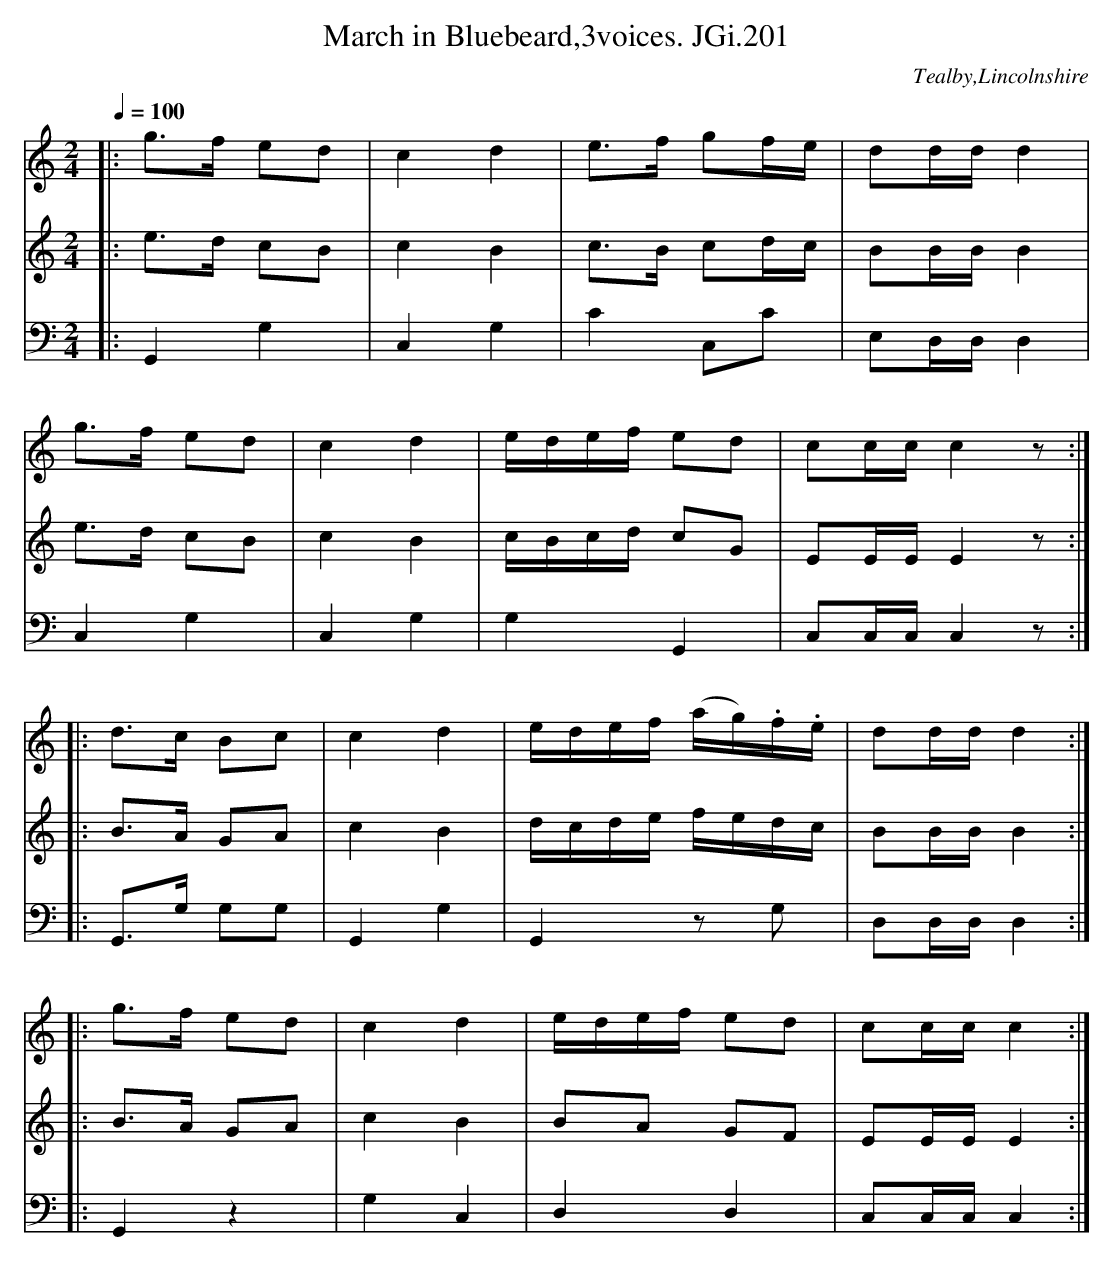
X:1
T:March in Bluebeard,3voices. JGi.201
L:1/8
M:2/4
O:Tealby,Lincolnshire
Q:1/4=100
K:C
[V:1]|:g>f ed|c2d2|e>f gf/e/|dd/d/d2|
[V:2]|:e>d cB|c2B2|c>B cd/c/|BB/B/B2|
[V:3]|:G,,2G,2|C,2G,2|C2C,C|E,D,/D,/D,2|
[V:1]g>f ed|c2d2|e/d/e/f/ ed|cc/c/ c2z:|
[V:2]e>d cB|c2B2|c/B/c/d/ cG|EE/E/E2z:|
[V:3]C,2G,2|C,2G,2|G,2G,,2|C,C,/C,/C,2z:|
[V:1]|:d>c Bc|c2d2|e/d/e/f/ (a/g/).f/.e/|dd/d/d2:|
[V:2]|:B>A GA|c2B2|d/c/d/e/ f/e/d/c/|BB/B/B2:|
[V:3]|:G,,>G, G,G,|G,,2G,2|G,,2zG,|D,D,/D,/D,2:|
[V:1]|:g>f ed|c2d2|e/d/e/f/ ed|cc/c/c2:|
[V:2]|:B>A GA|c2B2|BA GF|EE/E/E2:|
[V:3]|:G,,2z2|G,2C,2|D,2D,2|C,C,/C,/C,2:|
